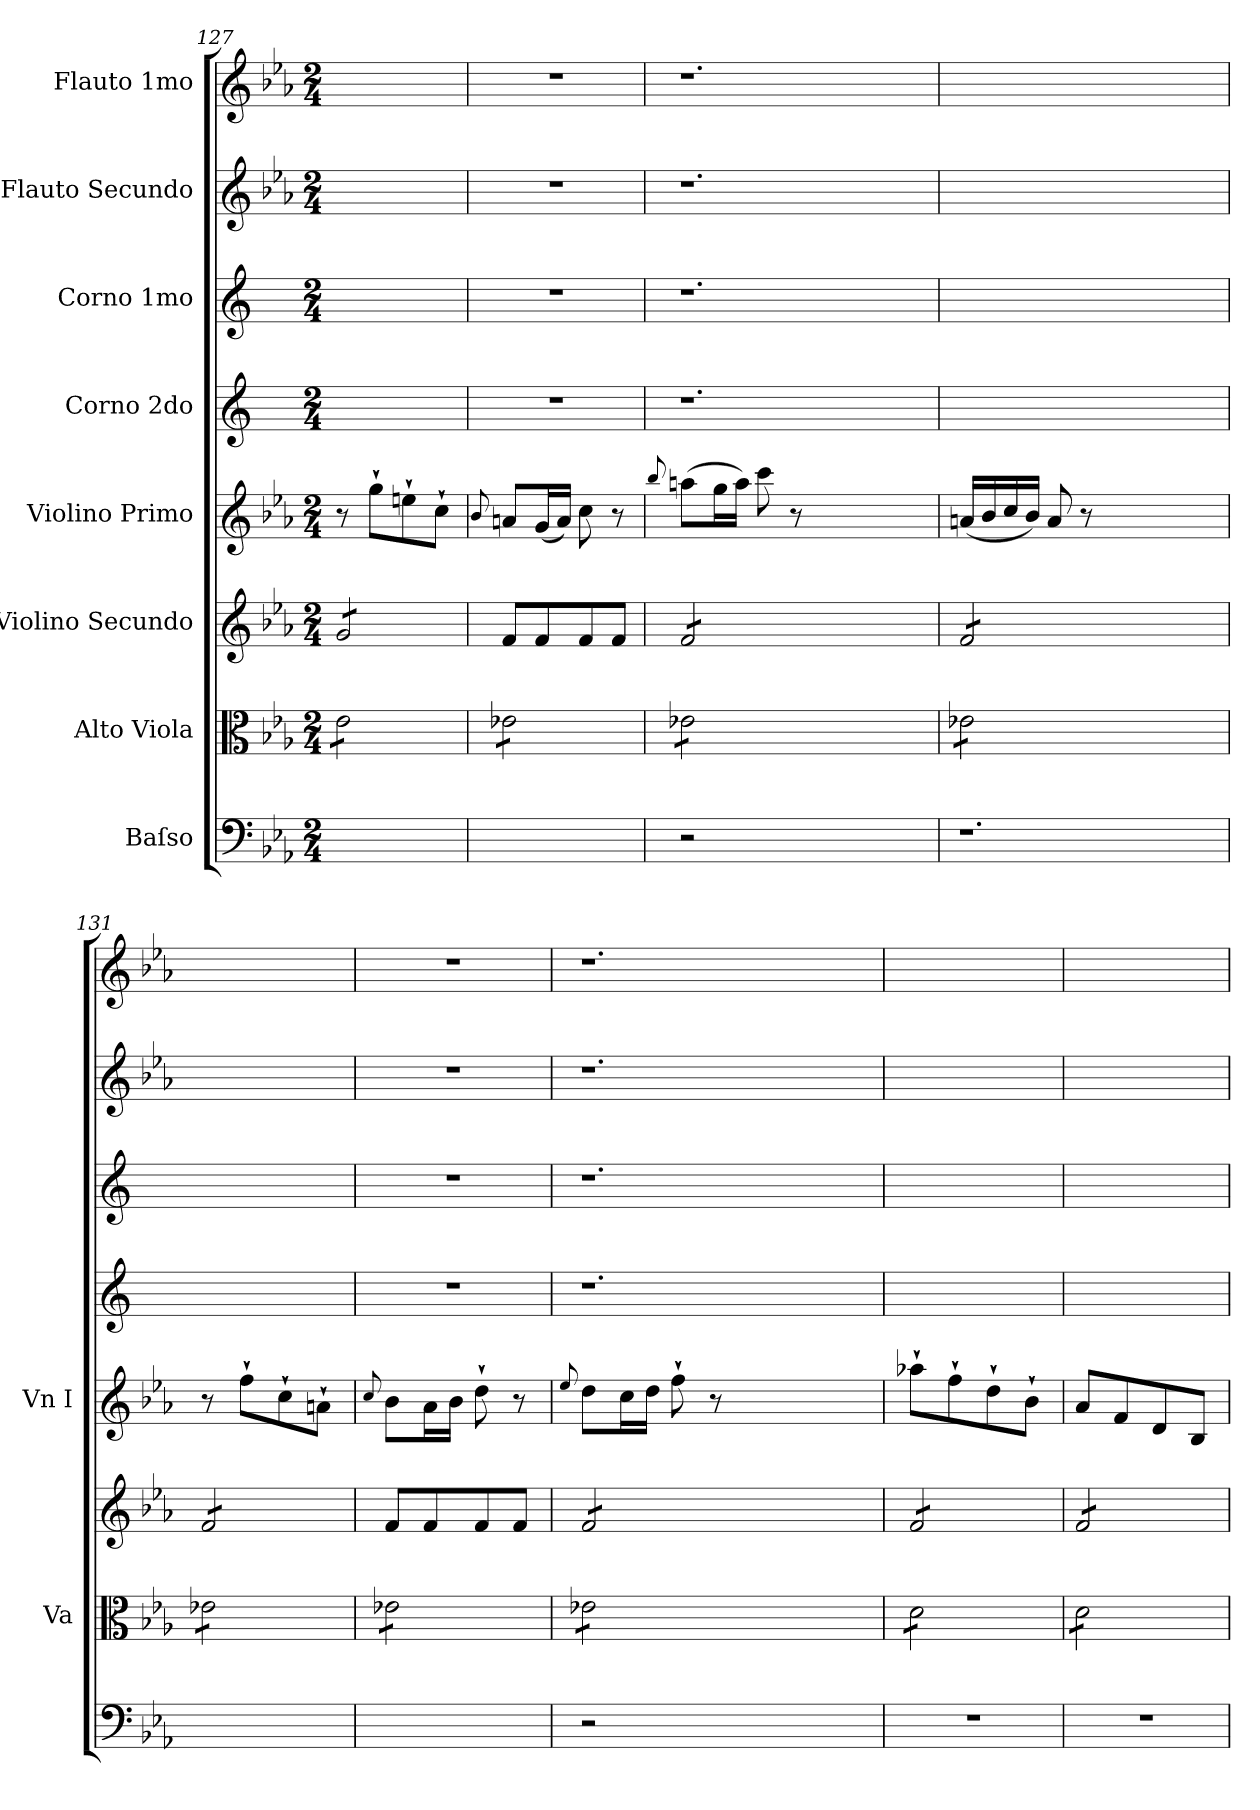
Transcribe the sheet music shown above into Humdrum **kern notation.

**kern	**kern	**kern	**kern	**kern	**kern	**kern	**kern
*part8	*part7	*part6	*part5	*part4	*part3	*part2	*part1
*staff8	*staff7	*staff6	*staff5	*staff4	*staff3	*staff2	*staff1
*I"Baſso	*I"Alto Viola	*I"Violino Secundo	*I"Violino Primo	*I"Corno 2do	*I"Corno 1mo	*I"Flauto Secundo	*I"Flauto 1mo
*	*I'Va	*	*I'Vn I	*	*	*	*
*clefF4	*clefC3	*clefG2	*clefG2	*clefG2	*clefG2	*clefG2	*clefG2
*	*	*	*	*ITrd5c9	*ITrd5c9	*	*
*k[b-e-a-]	*k[b-e-a-]	*k[b-e-a-]	*k[b-e-a-]	*k[b-e-a-]	*k[b-e-a-]	*k[b-e-a-]	*k[b-e-a-]
*M2/4	*M2/4	*M2/4	*M2/4	*M2/4	*M2/4	*M2/4	*M2/4
=127	=127	=127	=127	=127	=127	=127	=127
*	*tremolo	*	*	*	*	*	*
*	*	*tremolo	*	*	*	*	*
2ryy	8e-\L	8g/L	8r	2ryy	2ryy	2ryy	2ryy
.	8e-\	8g/	8gg`\L	.	.	.	.
.	8e-\	8g/	8een`\	.	.	.	.
.	8e-\J	8g/J	8cc`\J	.	.	.	.
*	*	*Xtremolo	*	*	*	*	*
=128	=128	=128	=128	=128	=128	=128	=128
.	.	.	8qqb-/	.	.	.	.
2ryy	8e-X\L	8f/L	8an/L	2r	2r	2r	2r
.	8e-X\	8f/	(16g/L	.	.	.	.
.	.	.	16a/JJ)	.	.	.	.
.	8e-X\	8f/	8cc\	.	.	.	.
.	8e-X\J	8f/J	8r	.	.	.	.
=129	=129	=129	=129	=129	=129	=129	=129
.	.	.	8qqbb-/	.	.	.	.
*	*	*tremolo	*	*	*	*	*
2r	8e-X\L	8f/L	(8aan\L	1.r	1.r	1.r	1.r
.	8e-X\	8f/	16gg\L	.	.	.	.
.	.	.	16aa\JJ)	.	.	.	.
.	8e-X\	8f/	8ccc\	.	.	.	.
.	8e-X\J	8f/J	8r	.	.	.	.
1ryy	1ryy	1ryy	1ryy	.	.	.	.
=130	=130	=130	=130	=130	=130	=130	=130
1.r	8e-X\L	8f/L	(16an/LL	1.ryy	1.ryy	1.ryy	1.ryy
.	.	.	16b-/	.	.	.	.
.	8e-X\	8f/	16cc/	.	.	.	.
.	.	.	16b-/JJ)	.	.	.	.
.	8e-X\	8f/	8a/	.	.	.	.
.	8e-X\J	8f/J	8r	.	.	.	.
.	1ryy	1ryy	1ryy	.	.	.	.
=131	=131	=131	=131	=131	=131	=131	=131
2ryy	8e-X\L	8f/L	8r	2ryy	2ryy	2ryy	2ryy
.	8e-X\	8f/	8ff`\L	.	.	.	.
.	8e-X\	8f/	8cc`\	.	.	.	.
.	8e-X\J	8f/J	8an`\J	.	.	.	.
*	*	*Xtremolo	*	*	*	*	*
=132	=132	=132	=132	=132	=132	=132	=132
.	.	.	8qqcc/	.	.	.	.
2ryy	8e-X\L	8f/L	8b-\L	2r	2r	2r	2r
.	8e-X\	8f/	16a-\L	.	.	.	.
.	.	.	16b-\JJ	.	.	.	.
.	8e-X\	8f/	8dd`\	.	.	.	.
.	8e-X\J	8f/J	8r	.	.	.	.
=133	=133	=133	=133	=133	=133	=133	=133
.	.	.	8qqee-/	.	.	.	.
*	*	*tremolo	*	*	*	*	*
2r	8e-X\L	8f/L	8dd\L	1.r	1.r	1.r	1.r
.	8e-X\	8f/	16cc\L	.	.	.	.
.	.	.	16dd\JJ	.	.	.	.
.	8e-X\	8f/	8ff`\	.	.	.	.
.	8e-X\J	8f/J	8r	.	.	.	.
1ryy	1ryy	1ryy	1ryy	.	.	.	.
=134	=134	=134	=134	=134	=134	=134	=134
2r	8d\L	8f/L	8aa-X`\L	2ryy	2ryy	2ryy	2ryy
.	8d\	8f/	8ff`\	.	.	.	.
.	8d\	8f/	8dd`\	.	.	.	.
.	8d\J	8f/J	8b-`\J	.	.	.	.
=135	=135	=135	=135	=135	=135	=135	=135
2r	8d\L	8f/L	8a-/L	2ryy	2ryy	2ryy	2ryy
.	8d\	8f/	8f/	.	.	.	.
.	8d\	8f/	8d/	.	.	.	.
.	8d\J	8f/J	8B-/J	.	.	.	.
*	*	*Xtremolo	*	*	*	*	*
*	*Xtremolo	*	*	*	*	*	*
=	=	=	=	=	=	=	=
*-	*-	*-	*-	*-	*-	*-	*-
